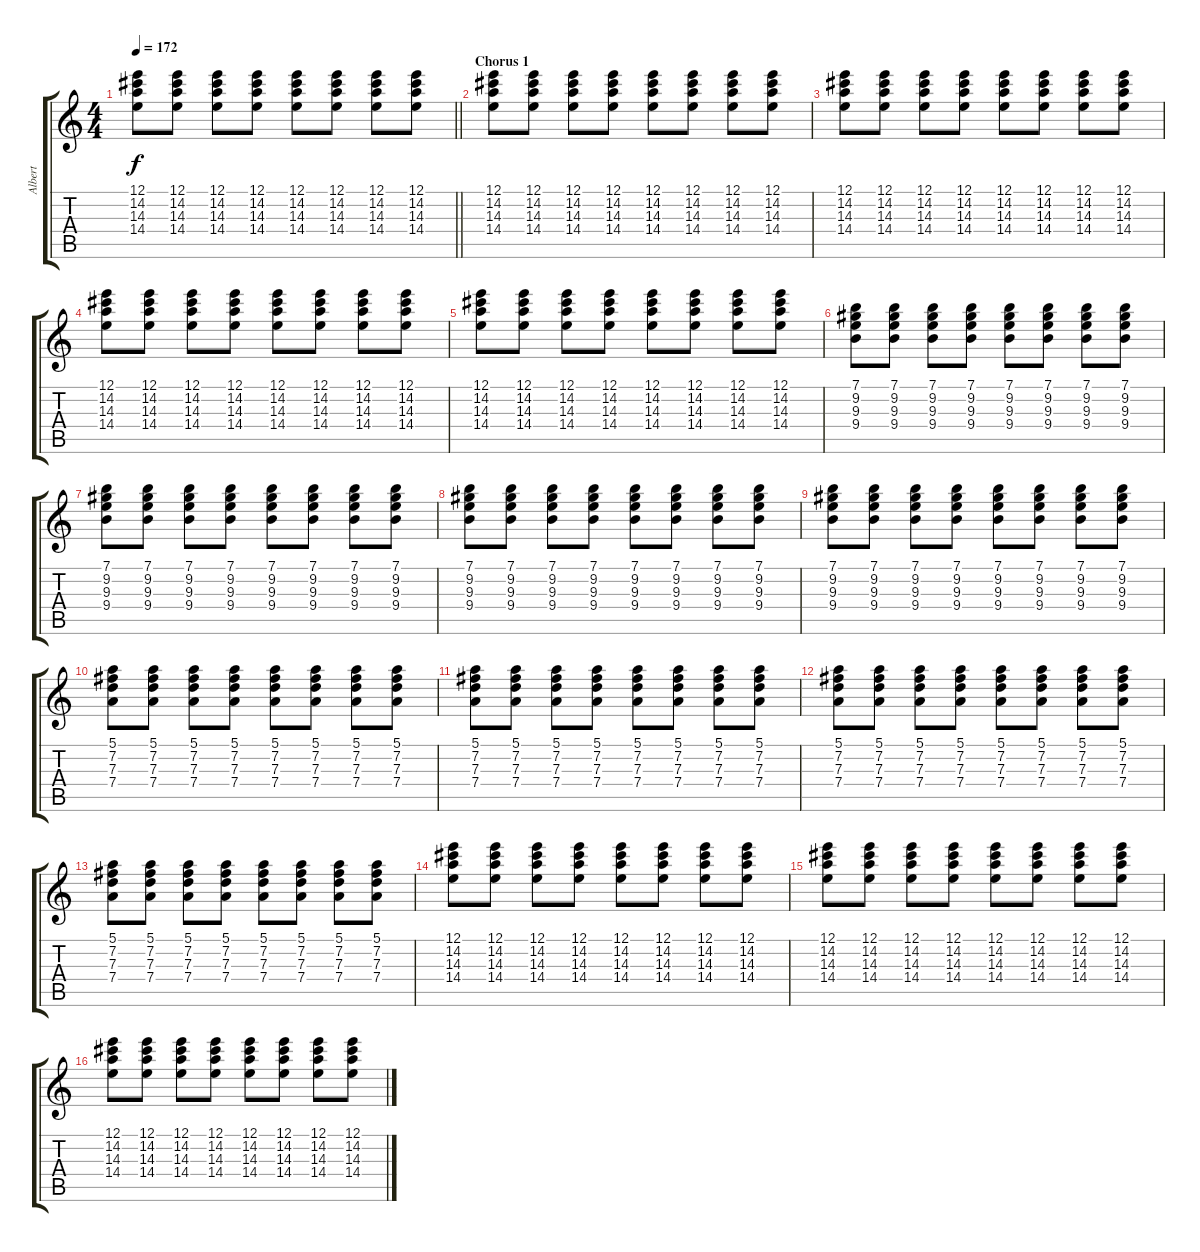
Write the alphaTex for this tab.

\track ("Albert" "Albert") {instrument electricguitarclean}
\staff {score tabs}
\tuning (E4 B3 G3 D3 A2 E2) {hide}
\ts (4 4)
\tempo 172
\clef g2
\barLineRight lightlight
\ks c
(12.1 14.2 14.3 14.4).8{dy f} (12.1 14.2 14.3 14.4).8 (12.1 14.2 14.3 14.4).8 (12.1 14.2 14.3 14.4).8 (12.1 14.2 14.3 14.4).8 (12.1 14.2 14.3 14.4).8 (12.1 14.2 14.3 14.4).8 (12.1 14.2 14.3 14.4).8 |
\section ("" "Chorus 1")
(12.1 14.2 14.3 14.4).8 (12.1 14.2 14.3 14.4).8 (12.1 14.2 14.3 14.4).8 (12.1 14.2 14.3 14.4).8 (12.1 14.2 14.3 14.4).8 (12.1 14.2 14.3 14.4).8 (12.1 14.2 14.3 14.4).8 (12.1 14.2 14.3 14.4).8 |
(12.1 14.2 14.3 14.4).8 (12.1 14.2 14.3 14.4).8 (12.1 14.2 14.3 14.4).8 (12.1 14.2 14.3 14.4).8 (12.1 14.2 14.3 14.4).8 (12.1 14.2 14.3 14.4).8 (12.1 14.2 14.3 14.4).8 (12.1 14.2 14.3 14.4).8 |
(12.1 14.2 14.3 14.4).8 (12.1 14.2 14.3 14.4).8 (12.1 14.2 14.3 14.4).8 (12.1 14.2 14.3 14.4).8 (12.1 14.2 14.3 14.4).8 (12.1 14.2 14.3 14.4).8 (12.1 14.2 14.3 14.4).8 (12.1 14.2 14.3 14.4).8 |
(12.1 14.2 14.3 14.4).8 (12.1 14.2 14.3 14.4).8 (12.1 14.2 14.3 14.4).8 (12.1 14.2 14.3 14.4).8 (12.1 14.2 14.3 14.4).8 (12.1 14.2 14.3 14.4).8 (12.1 14.2 14.3 14.4).8 (12.1 14.2 14.3 14.4).8 |
(7.1 9.2 9.3 9.4).8 (7.1 9.2 9.3 9.4).8 (7.1 9.2 9.3 9.4).8 (7.1 9.2 9.3 9.4).8 (7.1 9.2 9.3 9.4).8 (7.1 9.2 9.3 9.4).8 (7.1 9.2 9.3 9.4).8 (7.1 9.2 9.3 9.4).8 |
(7.1 9.2 9.3 9.4).8 (7.1 9.2 9.3 9.4).8 (7.1 9.2 9.3 9.4).8 (7.1 9.2 9.3 9.4).8 (7.1 9.2 9.3 9.4).8 (7.1 9.2 9.3 9.4).8 (7.1 9.2 9.3 9.4).8 (7.1 9.2 9.3 9.4).8 |
(7.1 9.2 9.3 9.4).8 (7.1 9.2 9.3 9.4).8 (7.1 9.2 9.3 9.4).8 (7.1 9.2 9.3 9.4).8 (7.1 9.2 9.3 9.4).8 (7.1 9.2 9.3 9.4).8 (7.1 9.2 9.3 9.4).8 (7.1 9.2 9.3 9.4).8 |
(7.1 9.2 9.3 9.4).8 (7.1 9.2 9.3 9.4).8 (7.1 9.2 9.3 9.4).8 (7.1 9.2 9.3 9.4).8 (7.1 9.2 9.3 9.4).8 (7.1 9.2 9.3 9.4).8 (7.1 9.2 9.3 9.4).8 (7.1 9.2 9.3 9.4).8 |
(5.1 7.2 7.3 7.4).8 (5.1 7.2 7.3 7.4).8 (5.1 7.2 7.3 7.4).8 (5.1 7.2 7.3 7.4).8 (5.1 7.2 7.3 7.4).8 (5.1 7.2 7.3 7.4).8 (5.1 7.2 7.3 7.4).8 (5.1 7.2 7.3 7.4).8 |
(5.1 7.2 7.3 7.4).8 (5.1 7.2 7.3 7.4).8 (5.1 7.2 7.3 7.4).8 (5.1 7.2 7.3 7.4).8 (5.1 7.2 7.3 7.4).8 (5.1 7.2 7.3 7.4).8 (5.1 7.2 7.3 7.4).8 (5.1 7.2 7.3 7.4).8 |
(5.1 7.2 7.3 7.4).8 (5.1 7.2 7.3 7.4).8 (5.1 7.2 7.3 7.4).8 (5.1 7.2 7.3 7.4).8 (5.1 7.2 7.3 7.4).8 (5.1 7.2 7.3 7.4).8 (5.1 7.2 7.3 7.4).8 (5.1 7.2 7.3 7.4).8 |
(5.1 7.2 7.3 7.4).8 (5.1 7.2 7.3 7.4).8 (5.1 7.2 7.3 7.4).8 (5.1 7.2 7.3 7.4).8 (5.1 7.2 7.3 7.4).8 (5.1 7.2 7.3 7.4).8 (5.1 7.2 7.3 7.4).8 (5.1 7.2 7.3 7.4).8 |
(12.1 14.2 14.3 14.4).8 (12.1 14.2 14.3 14.4).8 (12.1 14.2 14.3 14.4).8 (12.1 14.2 14.3 14.4).8 (12.1 14.2 14.3 14.4).8 (12.1 14.2 14.3 14.4).8 (12.1 14.2 14.3 14.4).8 (12.1 14.2 14.3 14.4).8 |
(12.1 14.2 14.3 14.4).8 (12.1 14.2 14.3 14.4).8 (12.1 14.2 14.3 14.4).8 (12.1 14.2 14.3 14.4).8 (12.1 14.2 14.3 14.4).8 (12.1 14.2 14.3 14.4).8 (12.1 14.2 14.3 14.4).8 (12.1 14.2 14.3 14.4).8 |
(12.1 14.2 14.3 14.4).8 (12.1 14.2 14.3 14.4).8 (12.1 14.2 14.3 14.4).8 (12.1 14.2 14.3 14.4).8 (12.1 14.2 14.3 14.4).8 (12.1 14.2 14.3 14.4).8 (12.1 14.2 14.3 14.4).8 (12.1 14.2 14.3 14.4).8
